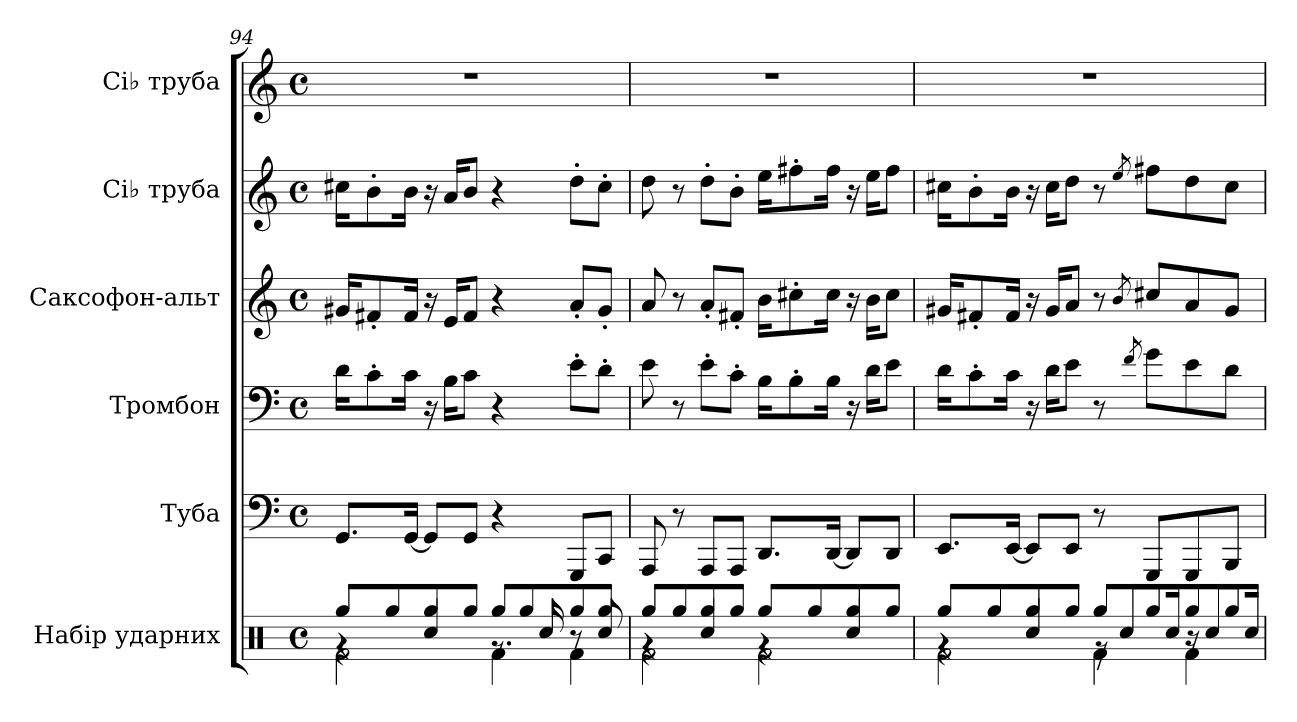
**kern	**kern	**kern	**kern	**kern	**kern
*part6	*part5	*part4	*part3	*part2	*part1
*staff6	*staff5	*staff4	*staff3	*staff2	*staff1
*I"Набір ударних	*I"Туба	*I"Тромбон	*I"Саксофон-альт	*I"Сі♭ труба	*I"Сі♭ труба
!!LO:LB:g=z
*clefX	*clefF4	*clefF4	*clefG2	*clefG2	*clefG2
*	*	*	*ITrd5c9	*ITrd1c2	*ITrd1c2
*k[]	*k[]	*k[]	*k[b-e-a-]	*k[b-e-]	*k[b-e-]
*M4/4	*M4/4	*M4/4	*M4/4	*M4/4	*M4/4
*met(c)	*met(c)	*met(c)	*met(c)	*met(c)	*met(c)
=94	=94	=94	=94	=94	=94
*^	*	*	*	*	*
*	*^	*	*	*	*	*
4rg	2Rf\	8Rgg/L	8.GG/L	16d\KL	16Bn/KL	16bn\KL	1r
.	.	.	.	8c'\	8An'/	8a'\	.
.	.	8Rgg/	.	.	.	.	.
.	.	.	[16GG/Jk	16c\Jk	16A/Jk	16a\Jk	.
4Rcc/	.	8Rgg/	8GG/L]	16r	16r	16r	.
.	.	.	.	16B\KL	16G/KL	16g/KL	.
.	.	8Rgg/J	8GG/J	8c\J	8A/J	8a/J	.
8.rg	4Rf\	8Rgg/L	4r	4r	4r	4r	.
.	.	8Rgg/	.	.	.	.	.
16Rcc/	.	.	.	.	.	.	.
8r	4Rf\	8Rgg/	8GGG/L	8e'\L	8c'/L	8cc'\L	.
8Rcc/	.	8Rgg/J	8CC/J	8d'\J	8B'/J	8b'\J	.
=95	=95	=95	=95	=95	=95	=95	=95
4rg	2Rf\	8Rgg/L	8AAA/	8e\	8c/	8cc\	1r
.	.	8Rgg/	8r	8r	8r	8r	.
4Rcc/	.	8Rgg/	8AAA/L	8e'\L	8c'/L	8cc'\L	.
.	.	8Rgg/J	8AAA/J	8c'\J	8An'/J	8a'\J	.
4rg	2Rf\	8Rgg/L	8.DD/L	16B\KL	16d\KL	16dd\KL	.
.	.	.	.	8B'\	8en'\	8een'\	.
.	.	8Rgg/	.	.	.	.	.
.	.	.	[16DD/Jk	16B\Jk	16e\Jk	16ee\Jk	.
4Rcc/	.	8Rgg/	8DD/L]	16r	16r	16r	.
.	.	.	.	16d\KL	16d\KL	16dd\KL	.
.	.	8Rgg/J	8DD/J	8e\J	8e\J	8ee\J	.
!!LO:PB:g=z
=96	=96	=96	=96	=96	=96	=96	=96
4rg	2Rf\	8Rgg/L	8.EE/L	16d\KL	16Bn/KL	16bn\KL	1r
.	.	.	.	8c'\	8An'/	8a'\	.
.	.	8Rgg/	.	.	.	.	.
.	.	.	[16EE/Jk	16c\Jk	16A/Jk	16a\Jk	.
4Rcc/	.	8Rgg/	8EE/L]	16r	16r	16r	.
.	.	.	.	16d\KL	16B/KL	16b\KL	.
.	.	8Rgg/J	8EE/J	8e\J	8c/J	8cc\J	.
16rg	4Rf\	8Rgg/L	8r	8r	8r	8r	.
8Rcc/L	.	.	.	.	.	.	.
.	.	.	.	8qf/	8qd/	8qdd/	.
.	.	8Rgg/	8GGG/L	8g\L	8en/L	8een\L	.
16Rcc/Jk	.	.	.	.	.	.	.
16r	4Rf\	8Rgg/	8GGG/	8e\	8c/	8cc\	.
8Rcc/L	.	.	.	.	.	.	.
.	.	8Rgg/J	8BBB/J	8d\J	8B/J	8b\J	.
16Rcc/Jk	.	.	.	.	.	.	.
*v	*v	*v	*	*	*	*	*
=	=	=	=	=	=
*-	*-	*-	*-	*-	*-
